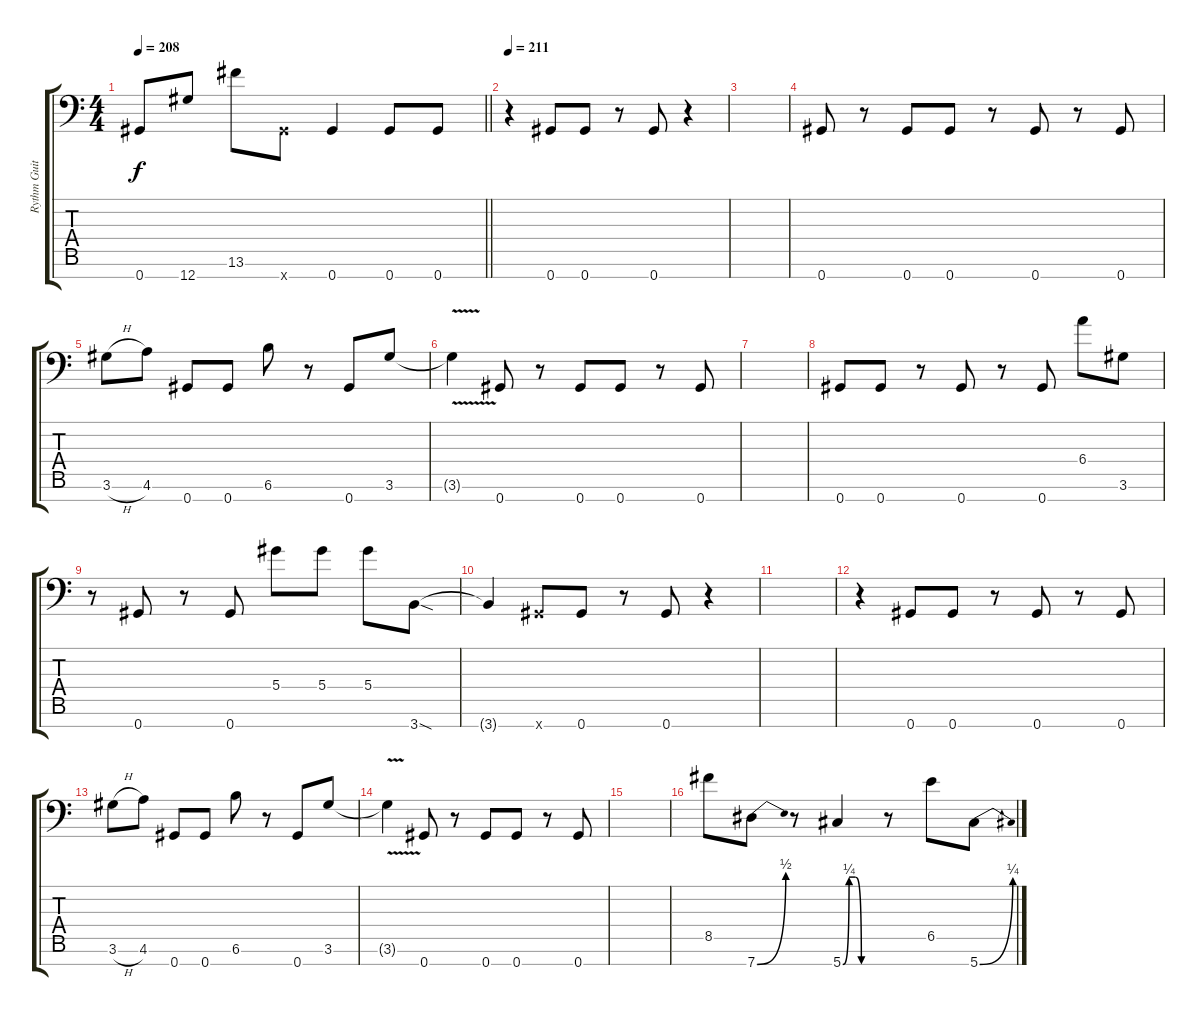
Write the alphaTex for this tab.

\track ("Rythm Guitar #2" "Rythm Guit") {instrument distortionguitar}
\staff {score tabs}
\tuning (Eb4 Bb3 F3 Eb3 Bb2 F2 Ab1) {hide}
\ts (4 4)
\tempo 208
\clef f4
\barLineRight lightlight
\ks c
0.7.8{dy f} 12.7.8 13.6.8 0.7{x}.8 0.7.4 0.7.8 0.7.8 |
\section ("" "")
\tempo 211
r.4 0.7.8 0.7.8 r.8 0.7.8 r.4 |
|
0.7.8 r.8 0.7.8 0.7.8 r.8 0.7.8 r.8 0.7.8 |
3.6{h}.8 4.6.8 0.7.8 0.7.8 6.6.8 r.8 0.7.8 3.6.8 |
3.6{v t}.4 0.7.8 r.8 0.7.8 0.7.8 r.8 0.7.8 |
|
0.7.8 0.7.8 r.8 0.7.8 r.8 0.7.8 6.4.8 3.6.8 |
r.8 0.7.8 r.8 0.7.8 5.4.8 5.4.8 5.4.8 3.7{sod}.8 |
3.7{t}.4 0.7{x}.8 0.7.8 r.8 0.7.8 r.4 |
|
r.4 0.7.8 0.7.8 r.8 0.7.8 r.8 0.7.8 |
3.6{h}.8 4.6.8 0.7.8 0.7.8 6.6.8 r.8 0.7.8 3.6.8 |
3.6{v t}.4 0.7.8 r.8 0.7.8 0.7.8 r.8 0.7.8 |
|
8.5.8 7.7{be (bend 0 0 60 2)}.8 r.8 5.7{be (custom 0 0 10 1 20 1 30 0 60 0)}.4 r.8 6.5.8 5.7{be (bend 0 0 60 1)}.8
